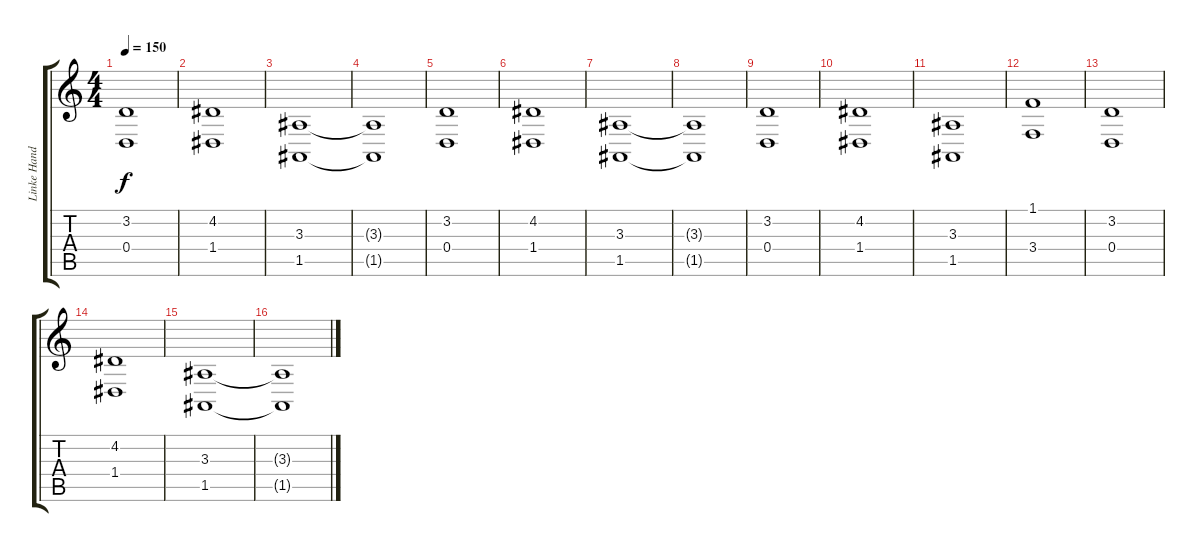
\track ("Linke Hand" "Linke Hand") {instrument acousticgrandpiano}
\staff {score tabs}
\tuning (E4 B3 G3 D3 A2 E2) {hide}
\ts (4 4)
\tempo 150
\clef g2
\ks c
(3.2 0.4).1{dy f} |
(4.2 1.4).1 |
(3.3 1.5).1 |
(3.3{t} 1.5{t}).1 |
(3.2 0.4).1 |
(4.2 1.4).1 |
(3.3 1.5).1 |
(3.3{t} 1.5{t}).1 |
(3.2 0.4).1 |
(4.2 1.4).1 |
(3.3 1.5).1 |
(1.1 3.4).1 |
(3.2 0.4).1 |
(4.2 1.4).1 |
(3.3 1.5).1 |
(3.3{t} 1.5{t}).1
